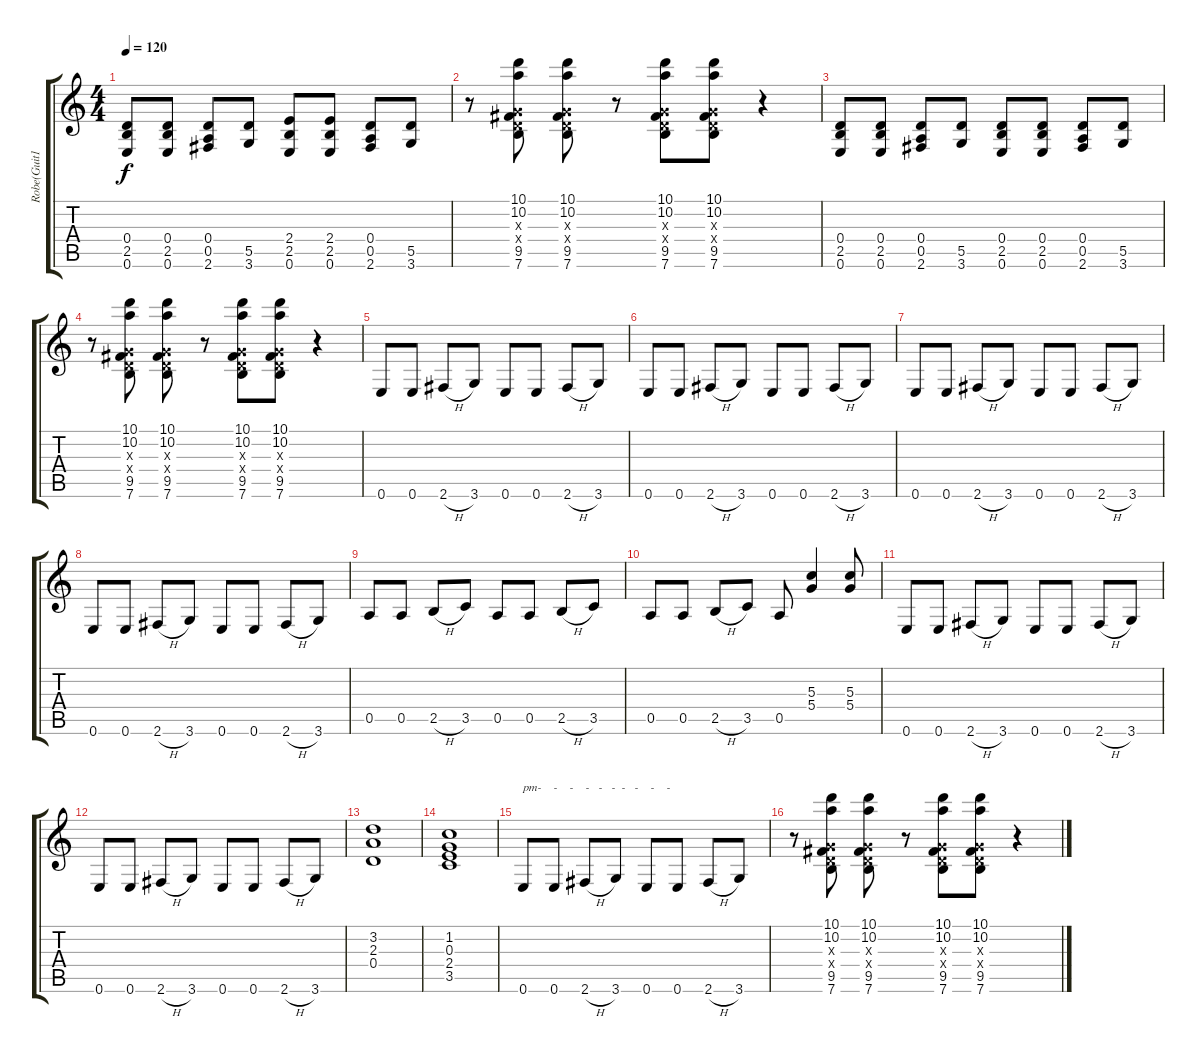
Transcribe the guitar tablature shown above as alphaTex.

\track ("Robe(Guit1)" "Robe(Guit1") {instrument distortionguitar}
\staff {score tabs}
\tuning (E4 B3 G3 D3 A2 E2) {hide}
\ts (4 4)
\tempo 120
\clef g2
\ks c
(0.4 2.5 0.6).8{dy f instrument distortionguitar} (0.4 2.5 0.6).8 (0.4 0.5 2.6).8 (5.5 3.6).8 (2.4 2.5 0.6).8 (2.4 2.5 0.6).8 (0.4 0.5 2.6).8 (5.5 3.6).8 |
r.8 (10.1 10.2 0.3{x} 0.4{x} 9.5 7.6).8 (10.1 10.2 0.3{x} 0.4{x} 9.5 7.6).8 r.8 (10.1 10.2 0.3{x} 0.4{x} 9.5 7.6).8 (10.1 10.2 0.3{x} 0.4{x} 9.5 7.6).8 r.4 |
(0.4 2.5 0.6).8 (0.4 2.5 0.6).8 (0.4 0.5 2.6).8 (5.5 3.6).8 (0.4 2.5 0.6).8 (0.4 2.5 0.6).8 (0.4 0.5 2.6).8 (5.5 3.6).8 |
r.8 (10.1 10.2 0.3{x} 0.4{x} 9.5 7.6).8 (10.1 10.2 0.3{x} 0.4{x} 9.5 7.6).8 r.8 (10.1 10.2 0.3{x} 0.4{x} 9.5 7.6).8 (10.1 10.2 0.3{x} 0.4{x} 9.5 7.6).8 r.4 |
0.6.8 0.6.8 2.6{h}.8 3.6.8 0.6.8 0.6.8 2.6{h}.8 3.6.8 |
0.6.8 0.6.8 2.6{h}.8 3.6.8 0.6.8 0.6.8 2.6{h}.8 3.6.8 |
0.6.8 0.6.8 2.6{h}.8 3.6.8 0.6.8 0.6.8 2.6{h}.8 3.6.8 |
0.6.8 0.6.8 2.6{h}.8 3.6.8 0.6.8 0.6.8 2.6{h}.8 3.6.8 |
0.5.8 0.5.8 2.5{h}.8 3.5.8 0.5.8 0.5.8 2.5{h}.8 3.5.8 |
0.5.8 0.5.8 2.5{h}.8 3.5.8 0.5.8 (5.3 5.4).4 (5.3 5.4).8 |
0.6.8 0.6.8 2.6{h}.8 3.6.8 0.6.8 0.6.8 2.6{h}.8 3.6.8 |
0.6.8 0.6.8 2.6{h}.8 3.6.8 0.6.8 0.6.8 2.6{h}.8 3.6.8 |
(3.2 2.3 0.4).1 |
(1.2 0.3 2.4 3.5).1 |
0.6.8{txt "pm-    -    -    -   -   -  -   -    -    -"} 0.6.8 2.6{h}.8 3.6.8 0.6.8 0.6.8 2.6{h}.8 3.6.8 |
r.8 (10.1 10.2 0.3{x} 0.4{x} 9.5 7.6).8 (10.1 10.2 0.3{x} 0.4{x} 9.5 7.6).8 r.8 (10.1 10.2 0.3{x} 0.4{x} 9.5 7.6).8 (10.1 10.2 0.3{x} 0.4{x} 9.5 7.6).8 r.4
